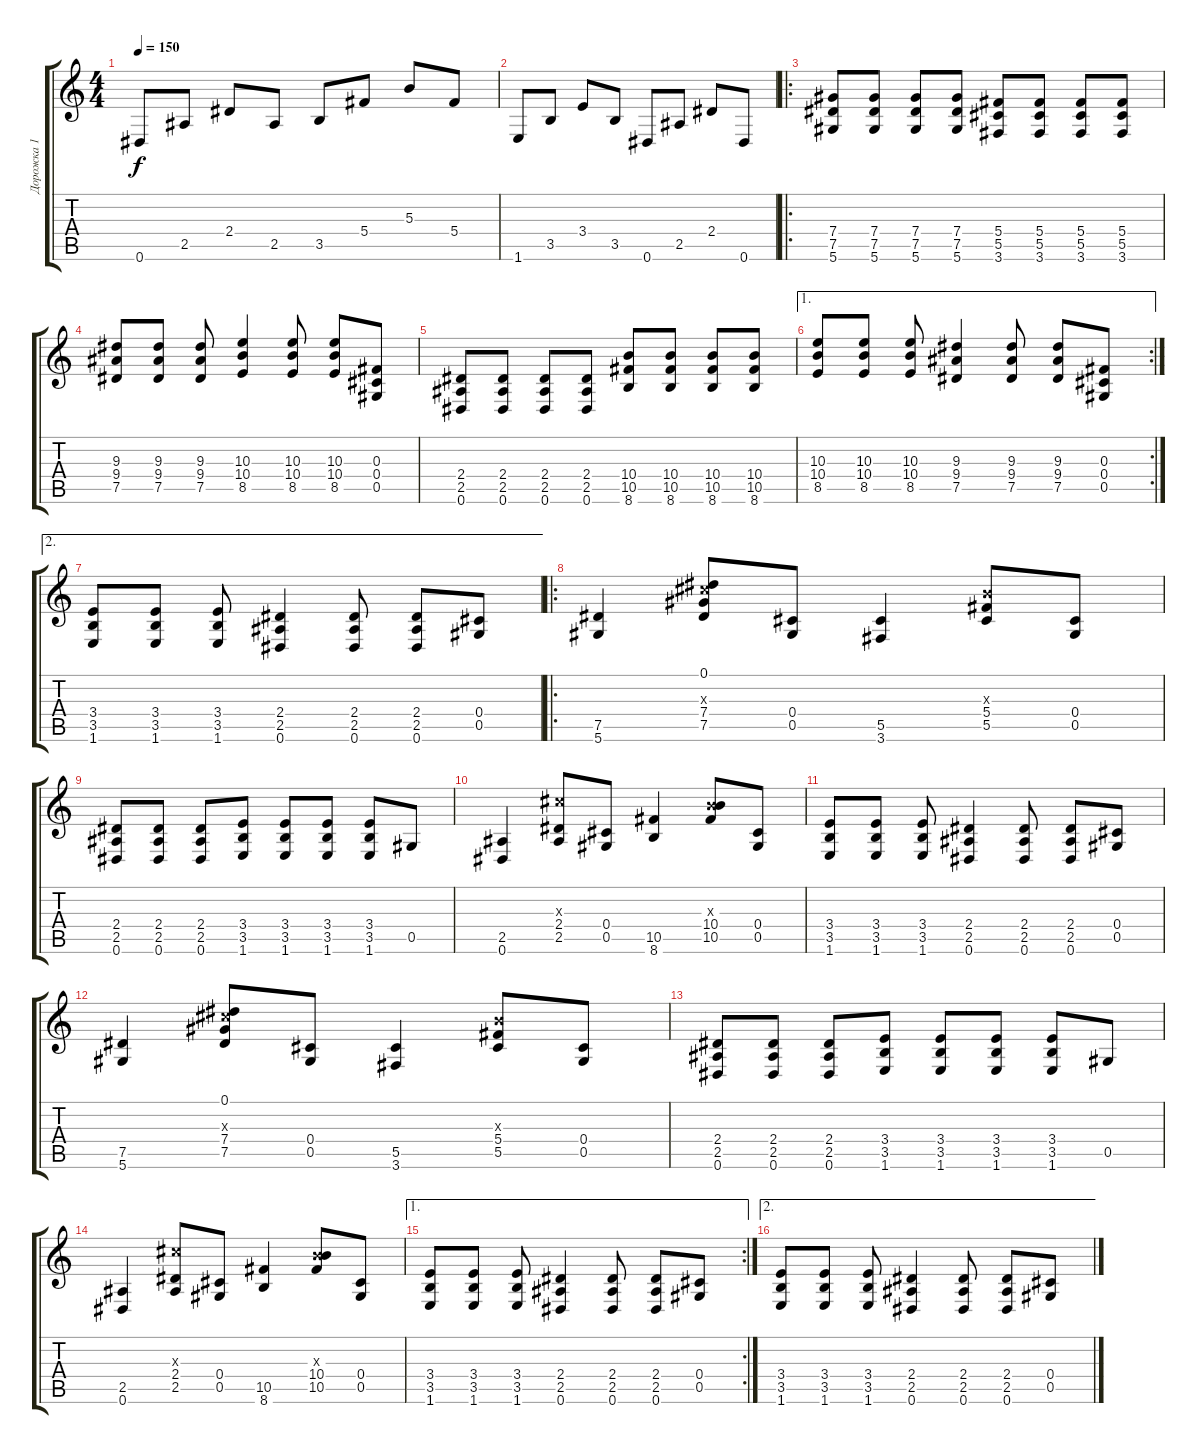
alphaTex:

\track ("Дорожка 1" "Дорожка 1") {instrument electricguitarclean}
\staff {score tabs}
\tuning (Eb4 Bb3 Gb3 Db3 Ab2 Eb2) {hide}
\ts (4 4)
\tempo 150
\clef g2
\ks c
0.6.8{dy f} 2.5.8 2.4.8 2.5.8 3.5.8 5.4.8 5.3.8 5.4.8 |
1.6.8 3.5.8 3.4.8 3.5.8 0.6.8 2.5.8 2.4.8 0.6.8 |
\ro
(7.4 7.5 5.6).8 (7.4 7.5 5.6).8 (7.4 7.5 5.6).8 (7.4 7.5 5.6).8 (5.4 5.5 3.6).8 (5.4 5.5 3.6).8 (5.4 5.5 3.6).8 (5.4 5.5 3.6).8 |
(9.3 9.4 7.5).8 (9.3 9.4 7.5).8 (9.3 9.4 7.5).8 (10.3 10.4 8.5).4 (10.3 10.4 8.5).8 (10.3 10.4 8.5).8 (0.3 0.4 0.5).8 |
(2.4 2.5 0.6).8 (2.4 2.5 0.6).8 (2.4 2.5 0.6).8 (2.4 2.5 0.6).8 (10.4 10.5 8.6).8 (10.4 10.5 8.6).8 (10.4 10.5 8.6).8 (10.4 10.5 8.6).8 |
\ae 1
\rc 2
(10.3 10.4 8.5).8 (10.3 10.4 8.5).8 (10.3 10.4 8.5).8 (9.3 9.4 7.5).4 (9.3 9.4 7.5).8 (9.3 9.4 7.5).8 (0.3 0.4 0.5).8 |
\ae 2
(3.4 3.5 1.6).8{instrument overdrivenguitar} (3.4 3.5 1.6).8 (3.4 3.5 1.6).8 (2.4 2.5 0.6).4 (2.4 2.5 0.6).8 (2.4 2.5 0.6).8 (0.4 0.5).8 |
\ro
(7.5 5.6).4 (0.1 7.3{x} 7.4 7.5).8 (0.4 0.5).8 (5.5 3.6).4 (5.3{x} 5.4 5.5).8 (0.4 0.5).8 |
(2.4 2.5 0.6).8 (2.4 2.5 0.6).8 (2.4 2.5 0.6).8 (3.4 3.5 1.6).8 (3.4 3.5 1.6).8 (3.4 3.5 1.6).8 (3.4 3.5 1.6).8 0.5.8 |
(2.5 0.6).4 (7.3{x} 2.4 2.5).8 (0.4 0.5).8 (10.5 8.6).4 (5.3{x} 10.4 10.5).8 (0.4 0.5).8 |
(3.4 3.5 1.6).8 (3.4 3.5 1.6).8 (3.4 3.5 1.6).8 (2.4 2.5 0.6).4 (2.4 2.5 0.6).8 (2.4 2.5 0.6).8 (0.4 0.5).8 |
(7.5 5.6).4 (0.1 7.3{x} 7.4 7.5).8 (0.4 0.5).8 (5.5 3.6).4 (5.3{x} 5.4 5.5).8 (0.4 0.5).8 |
(2.4 2.5 0.6).8 (2.4 2.5 0.6).8 (2.4 2.5 0.6).8 (3.4 3.5 1.6).8 (3.4 3.5 1.6).8 (3.4 3.5 1.6).8 (3.4 3.5 1.6).8 0.5.8 |
(2.5 0.6).4 (7.3{x} 2.4 2.5).8 (0.4 0.5).8 (10.5 8.6).4 (5.3{x} 10.4 10.5).8 (0.4 0.5).8 |
\ae 1
\rc 2
(3.4 3.5 1.6).8 (3.4 3.5 1.6).8 (3.4 3.5 1.6).8 (2.4 2.5 0.6).4 (2.4 2.5 0.6).8 (2.4 2.5 0.6).8 (0.4 0.5).8 |
\ae 2
(3.4 3.5 1.6).8 (3.4 3.5 1.6).8 (3.4 3.5 1.6).8 (2.4 2.5 0.6).4 (2.4 2.5 0.6).8 (2.4 2.5 0.6).8 (0.4 0.5).8
